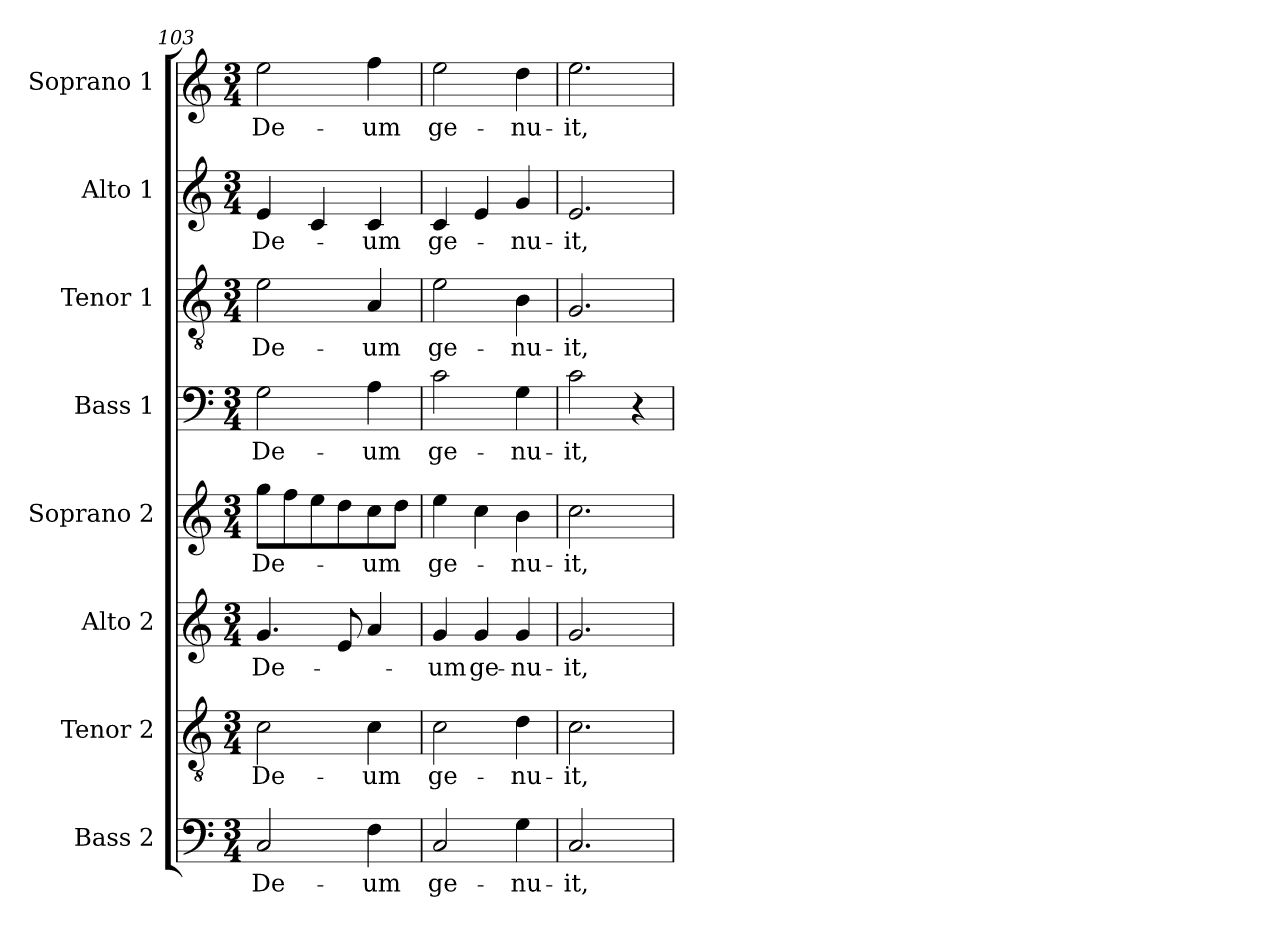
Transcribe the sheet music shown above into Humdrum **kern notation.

**kern	**text	**kern	**text	**kern	**text	**kern	**text	**kern	**text	**kern	**text	**kern	**text	**kern	**text
*part8	*part8	*part7	*part7	*part6	*part6	*part5	*part5	*part4	*part4	*part3	*part3	*part2	*part2	*part1	*part1
*staff8	*staff8	*staff7	*staff7	*staff6	*staff6	*staff5	*staff5	*staff4	*staff4	*staff3	*staff3	*staff2	*staff2	*staff1	*staff1
*I"Bass 2	*	*I"Tenor 2	*	*I"Alto 2	*	*I"Soprano 2	*	*I"Bass 1	*	*I"Tenor 1	*	*I"Alto 1	*	*I"Soprano 1	*
*I'B2	*	*I'T2	*	*I'A2	*	*I'S2	*	*I'B1	*	*I'T1	*	*I'A1	*	*I'S1	*
*clefF4	*	*clefGv2	*	*clefG2	*	*clefG2	*	*clefF4	*	*clefGv2	*	*clefG2	*	*clefG2	*
*	*	*ITrd7c12	*	*	*	*	*	*	*	*ITrd7c12	*	*	*	*	*
*k[]	*	*k[]	*	*k[]	*	*k[]	*	*k[]	*	*k[]	*	*k[]	*	*k[]	*
*C:	*	*C:	*	*C:	*	*C:	*	*C:	*	*C:	*	*C:	*	*C:	*
*M3/4	*	*M3/4	*	*M3/4	*	*M3/4	*	*M3/4	*	*M3/4	*	*M3/4	*	*M3/4	*
=103	=103	=103	=103	=103	=103	=103	=103	=103	=103	=103	=103	=103	=103	=103	=103
!	!LO:LY:b:color=#000000	!	!	!	!	!	!	!	!	!	!	!	!	!	!
!	!	!	!LO:LY:b:color=#000000	!	!	!	!	!	!	!	!	!	!	!	!
!	!	!	!	!	!LO:LY:b:color=#000000	!	!	!	!	!	!	!	!	!	!
!	!	!	!	!	!	!	!LO:LY:b:color=#000000	!	!	!	!	!	!	!	!
!	!	!	!	!	!	!	!	!	!LO:LY:b:color=#000000	!	!	!	!	!	!
!	!	!	!	!	!	!	!	!	!	!	!LO:LY:b:color=#000000	!	!	!	!
!	!	!	!	!	!	!	!	!	!	!	!	!	!LO:LY:b:color=#000000	!	!
!	!	!	!	!	!	!	!	!	!	!	!	!	!	!	!LO:LY:b:color=#000000
2Ci/	De-	2Ci\	De-	4.gi/	De-	8ggi\L	De-	2Gi\	De-	2Ei\	De-	4ei/	De-	2eei\	De-
.	.	.	.	.	.	8ffi\	.	.	.	.	.	.	.	.	.
.	.	.	.	.	.	8eei\	.	.	.	.	.	4ci/	.	.	.
.	.	.	.	8ei/	.	8ddi\	.	.	.	.	.	.	.	.	.
!	!LO:LY:b:color=#000000	!	!	!	!	!	!	!	!	!	!	!	!	!	!
!	!	!	!LO:LY:b:color=#000000	!	!	!	!	!	!	!	!	!	!	!	!
!	!	!	!	!	!	!	!LO:LY:b:color=#000000	!	!	!	!	!	!	!	!
!	!	!	!	!	!	!	!	!	!LO:LY:b:color=#000000	!	!	!	!	!	!
!	!	!	!	!	!	!	!	!	!	!	!LO:LY:b:color=#000000	!	!	!	!
!	!	!	!	!	!	!	!	!	!	!	!	!	!LO:LY:b:color=#000000	!	!
!	!	!	!	!	!	!	!	!	!	!	!	!	!	!	!LO:LY:b:color=#000000
4Fi\	-um	4Ci\	-um	4ai/	.	8cci\	-um	4Ai\	-um	4AAi/	-um	4ci/	-um	4ffi\	-um
.	.	.	.	.	.	8ddi\J	.	.	.	.	.	.	.	.	.
=104	=104	=104	=104	=104	=104	=104	=104	=104	=104	=104	=104	=104	=104	=104	=104
!	!LO:LY:b:color=#000000	!	!	!	!	!	!	!	!	!	!	!	!	!	!
!	!	!	!LO:LY:b:color=#000000	!	!	!	!	!	!	!	!	!	!	!	!
!	!	!	!	!	!LO:LY:b:color=#000000	!	!	!	!	!	!	!	!	!	!
!	!	!	!	!	!	!	!LO:LY:b:color=#000000	!	!	!	!	!	!	!	!
!	!	!	!	!	!	!	!	!	!LO:LY:b:color=#000000	!	!	!	!	!	!
!	!	!	!	!	!	!	!	!	!	!	!LO:LY:b:color=#000000	!	!	!	!
!	!	!	!	!	!	!	!	!	!	!	!	!	!LO:LY:b:color=#000000	!	!
!	!	!	!	!	!	!	!	!	!	!	!	!	!	!	!LO:LY:b:color=#000000
2Ci/	ge-	2Ci\	ge-	4gi/	-um	4eei\	ge-	2ci\	ge-	2Ei\	ge-	4ci/	ge-	2eei\	ge-
!	!	!	!	!	!LO:LY:b:color=#000000	!	!	!	!	!	!	!	!	!	!
.	.	.	.	4gi/	ge-	4cci\	.	.	.	.	.	4ei/	.	.	.
!	!LO:LY:b:color=#000000	!	!	!	!	!	!	!	!	!	!	!	!	!	!
!	!	!	!LO:LY:b:color=#000000	!	!	!	!	!	!	!	!	!	!	!	!
!	!	!	!	!	!LO:LY:b:color=#000000	!	!	!	!	!	!	!	!	!	!
!	!	!	!	!	!	!	!LO:LY:b:color=#000000	!	!	!	!	!	!	!	!
!	!	!	!	!	!	!	!	!	!LO:LY:b:color=#000000	!	!	!	!	!	!
!	!	!	!	!	!	!	!	!	!	!	!LO:LY:b:color=#000000	!	!	!	!
!	!	!	!	!	!	!	!	!	!	!	!	!	!LO:LY:b:color=#000000	!	!
!	!	!	!	!	!	!	!	!	!	!	!	!	!	!	!LO:LY:b:color=#000000
4Gi\	-nu-	4Di\	-nu-	4gi/	-nu-	4bi\	-nu-	4Gi\	-nu-	4BBi\	-nu-	4gi/	-nu-	4ddi\	-nu-
=105	=105	=105	=105	=105	=105	=105	=105	=105	=105	=105	=105	=105	=105	=105	=105
!	!LO:LY:b:color=#000000	!	!	!	!	!	!	!	!	!	!	!	!	!	!
!	!	!	!LO:LY:b:color=#000000	!	!	!	!	!	!	!	!	!	!	!	!
!	!	!	!	!	!LO:LY:b:color=#000000	!	!	!	!	!	!	!	!	!	!
!	!	!	!	!	!	!	!LO:LY:b:color=#000000	!	!	!	!	!	!	!	!
!	!	!	!	!	!	!	!	!	!LO:LY:b:color=#000000	!	!	!	!	!	!
!	!	!	!	!	!	!	!	!	!	!	!LO:LY:b:color=#000000	!	!	!	!
!	!	!	!	!	!	!	!	!	!	!	!	!	!LO:LY:b:color=#000000	!	!
!	!	!	!	!	!	!	!	!	!	!	!	!	!	!	!LO:LY:b:color=#000000
2.Ci/	-it,	2.Ci\	-it,	2.gi/	-it,	2.cci\	-it,	2ci\	-it,	2.GGi/	-it,	2.ei/	-it,	2.eei\	-it,
.	.	.	.	.	.	.	.	4r	.	.	.	.	.	.	.
=	=	=	=	=	=	=	=	=	=	=	=	=	=	=	=
*-	*-	*-	*-	*-	*-	*-	*-	*-	*-	*-	*-	*-	*-	*-	*-
